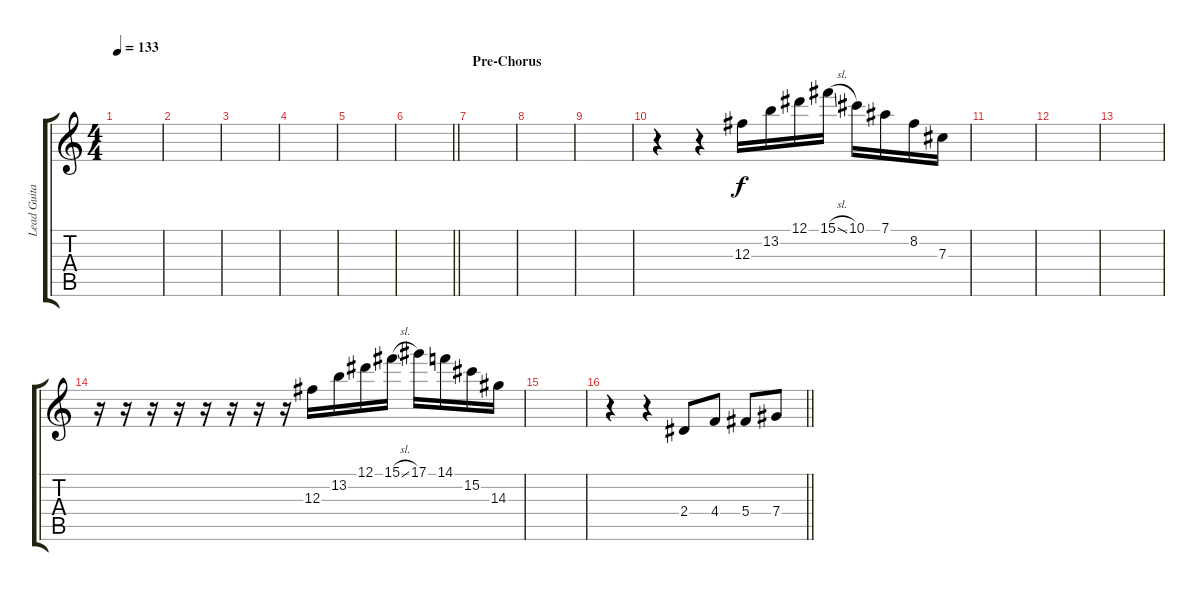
\track ("Lead Guitar" "Lead Guita") {instrument distortionguitar}
\staff {score tabs}
\tuning (Eb4 Bb3 Gb3 Db3 Ab2 Eb2) {hide}
\ts (4 4)
\tempo 133
\clef g2
\ks c
|
|
|
|
|
\barLineRight lightlight
|
\section ("" "Pre-Chorus")
|
|
|
r.4 r.4 12.3.16 13.2.16 12.1.16 15.1{sl}.16 10.1.16 7.1.16 8.2.16 7.3.16 |
|
|
|
r.16 r.16 r.16 r.16 r.16 r.16 r.16 r.16 12.3.16 13.2.16 12.1.16 15.1{sl}.16 17.1.16 14.1.16 15.2.16 14.3.16 |
|
\barLineRight lightlight
r.4 r.4 2.4.8 4.4.8 5.4.8 7.4.8
